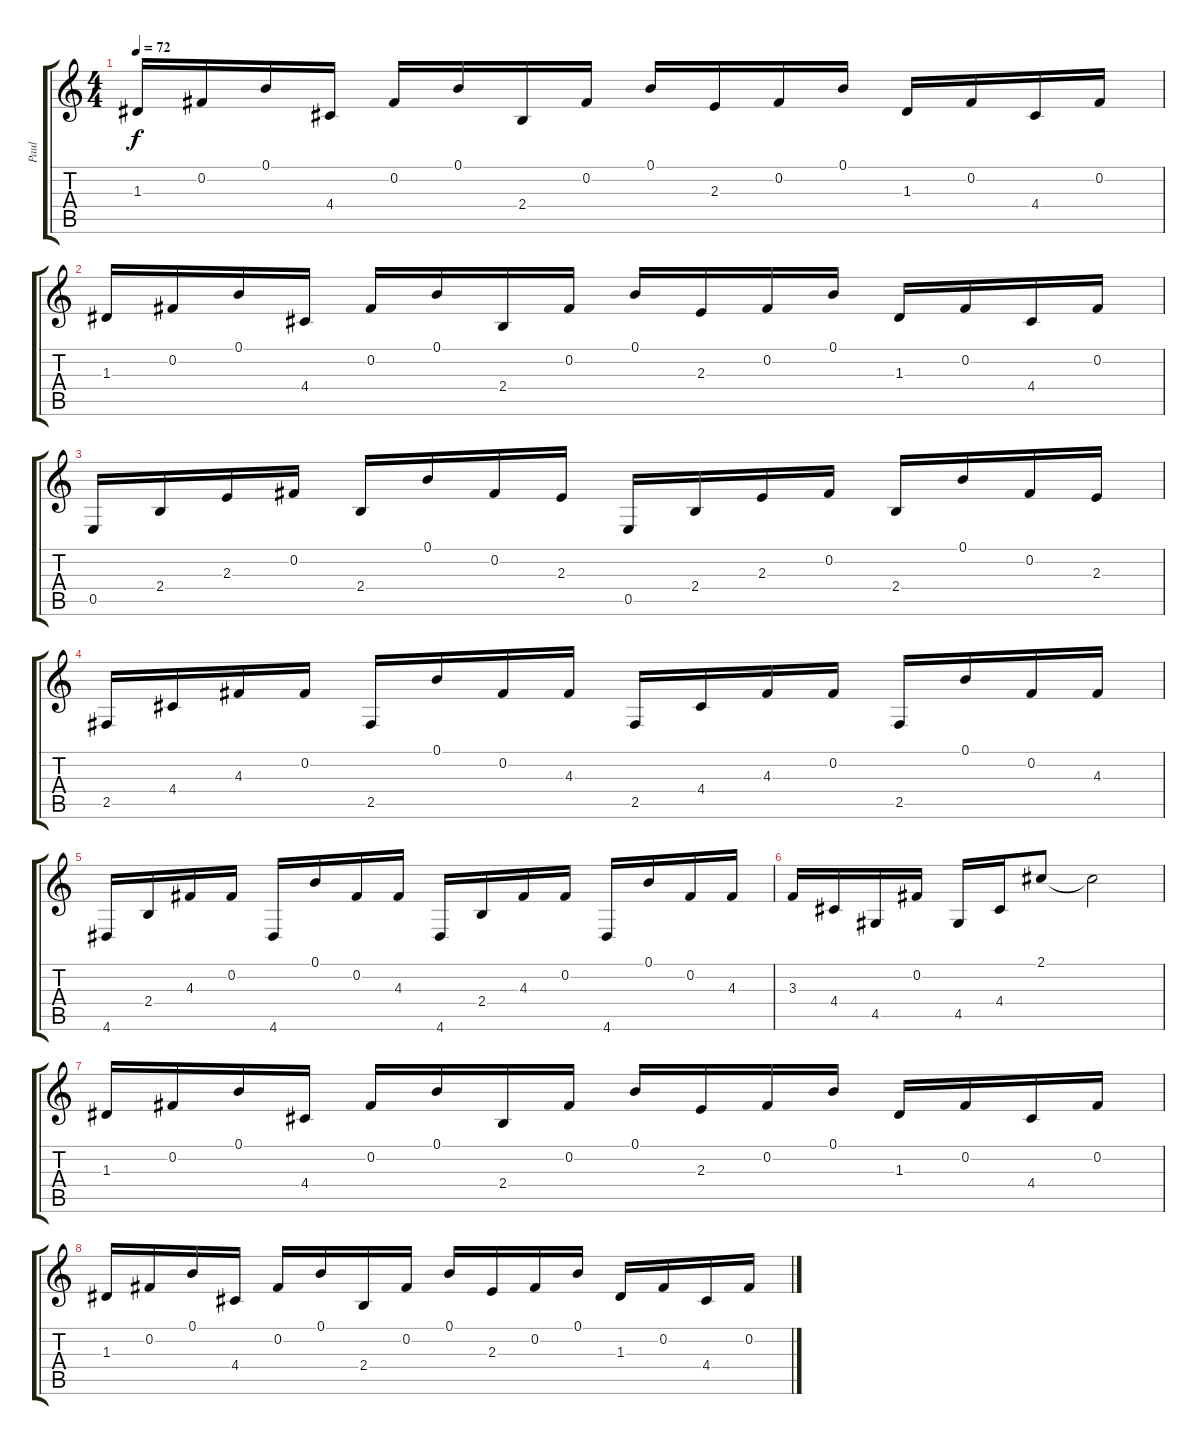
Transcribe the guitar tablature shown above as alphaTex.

\track ("Paul" "Paul") {instrument acousticguitarnylon}
\staff {score tabs}
\tuning (B3 Gb3 D3 A2 E2 B1) {hide}
\ts (4 4)
\tempo 72
\clef g2
\ks c
1.3.16{dy f} 0.2.16 0.1.16 4.4.16 0.2.16 0.1.16 2.4.16 0.2.16 0.1.16 2.3.16 0.2.16 0.1.16 1.3.16 0.2.16 4.4.16 0.2.16 |
1.3.16 0.2.16 0.1.16 4.4.16 0.2.16 0.1.16 2.4.16 0.2.16 0.1.16 2.3.16 0.2.16 0.1.16 1.3.16 0.2.16 4.4.16 0.2.16 |
0.5.16 2.4.16 2.3.16 0.2.16 2.4.16 0.1.16 0.2.16 2.3.16 0.5.16 2.4.16 2.3.16 0.2.16 2.4.16 0.1.16 0.2.16 2.3.16 |
2.5.16 4.4.16 4.3.16 0.2.16 2.5.16 0.1.16 0.2.16 4.3.16 2.5.16 4.4.16 4.3.16 0.2.16 2.5.16 0.1.16 0.2.16 4.3.16 |
4.6.16 2.4.16 4.3.16 0.2.16 4.6.16 0.1.16 0.2.16 4.3.16 4.6.16 2.4.16 4.3.16 0.2.16 4.6.16 0.1.16 0.2.16 4.3.16 |
3.3.16 4.4.16 4.5.16 0.2.16 4.5.16 4.4.16 2.1.8 2.1{t}.2 |
1.3.16 0.2.16 0.1.16 4.4.16 0.2.16 0.1.16 2.4.16 0.2.16 0.1.16 2.3.16 0.2.16 0.1.16 1.3.16 0.2.16 4.4.16 0.2.16 |
1.3.16 0.2.16 0.1.16 4.4.16 0.2.16 0.1.16 2.4.16 0.2.16 0.1.16 2.3.16 0.2.16 0.1.16 1.3.16 0.2.16 4.4.16 0.2.16
